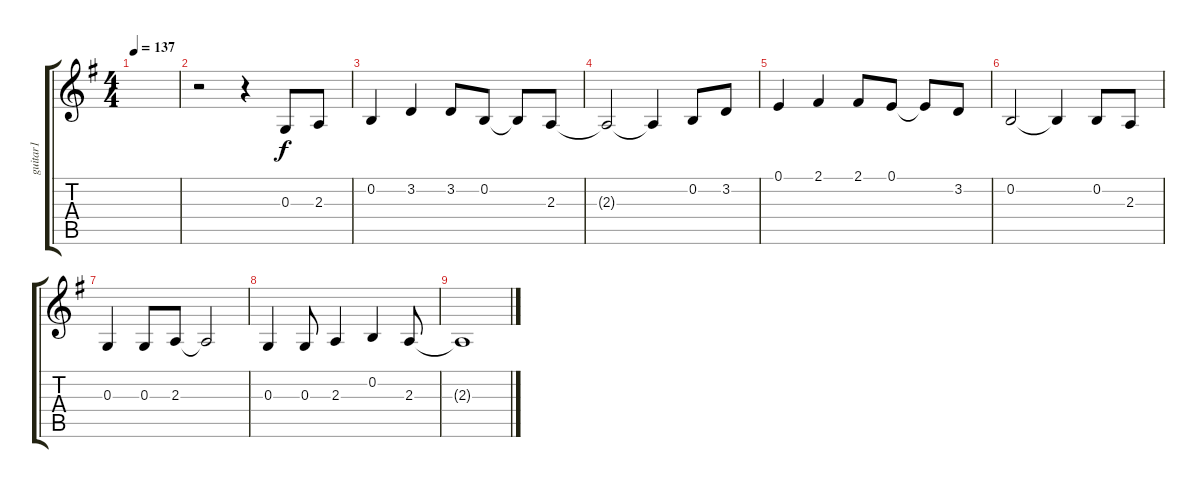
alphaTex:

\track ("guitar1" "guitar1") {instrument tenorsax}
\staff {score tabs}
\tuning (E4 B3 G3 D3 A2 E2) {hide}
\ts (4 4)
\tempo 137
\clef g2
\ks g
|
r.2 r.4 0.3.8 2.3.8 |
0.2.4 3.2.4 3.2.8 0.2.8 0.2{t}.8 2.3.8 |
2.3{t}.2 2.3{t}.4 0.2.8 3.2.8 |
0.1.4 2.1.4 2.1.8 0.1.8 0.1{t}.8 3.2.8 |
0.2.2 0.2{t}.4 0.2.8 2.3.8 |
0.3.4 0.3.8 2.3.8 2.3{t}.2 |
0.3.4 0.3.8 2.3.4 0.2.4 2.3.8 |
2.3{t}.1
